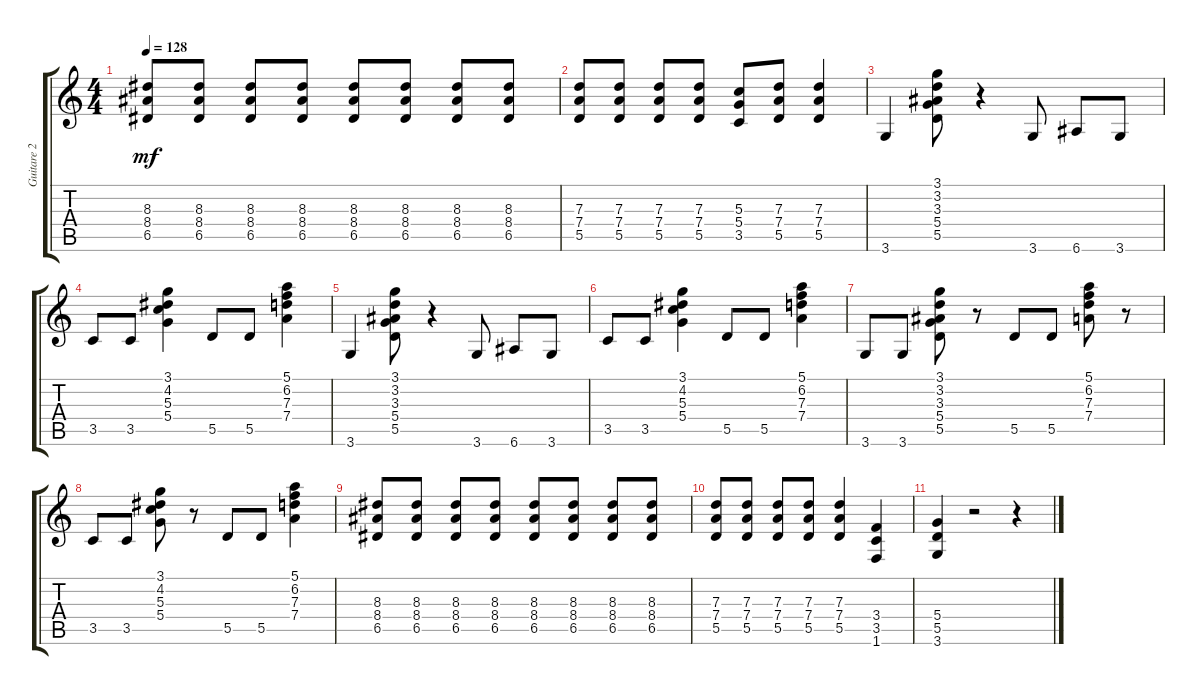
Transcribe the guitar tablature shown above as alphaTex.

\track ("Guitare 2" "Guitare 2") {instrument electricguitarmuted}
\staff {score tabs}
\tuning (E4 B3 G3 D3 A2 E2) {hide}
\ts (4 4)
\tempo 128
\clef g2
\ks c
(8.3 8.4 6.5).8{dy mf} (8.3 8.4 6.5).8 (8.3 8.4 6.5).8 (8.3 8.4 6.5).8 (8.3 8.4 6.5).8 (8.3 8.4 6.5).8 (8.3 8.4 6.5).8 (8.3 8.4 6.5).8 |
(7.3 7.4 5.5).8 (7.3 7.4 5.5).8 (7.3 7.4 5.5).8 (7.3 7.4 5.5).8 (5.3 5.4 3.5).8 (7.3 7.4 5.5).8 (7.3 7.4 5.5).4 |
3.6.4 (3.1 3.2 3.3 5.4 5.5).8 r.4 3.6.8 6.6.8 3.6.8 |
3.5.8 3.5.8 (3.1 4.2 5.3 5.4).4 5.5.8 5.5.8 (5.1 6.2 7.3 7.4).4 |
3.6.4 (3.1 3.2 3.3 5.4 5.5).8 r.4 3.6.8 6.6.8 3.6.8 |
3.5.8 3.5.8 (3.1 4.2 5.3 5.4).4 5.5.8 5.5.8 (5.1 6.2 7.3 7.4).4 |
3.6.8 3.6.8 (3.1 3.2 3.3 5.4 5.5).8 r.8 5.5.8 5.5.8 (5.1 6.2 7.3 7.4).8 r.8 |
3.5.8 3.5.8 (3.1 4.2 5.3 5.4).8 r.8 5.5.8 5.5.8 (5.1 6.2 7.3 7.4).4 |
(8.3 8.4 6.5).8 (8.3 8.4 6.5).8 (8.3 8.4 6.5).8 (8.3 8.4 6.5).8 (8.3 8.4 6.5).8 (8.3 8.4 6.5).8 (8.3 8.4 6.5).8 (8.3 8.4 6.5).8 |
(7.3 7.4 5.5).8 (7.3 7.4 5.5).8 (7.3 7.4 5.5).8 (7.3 7.4 5.5).8 (7.3 7.4 5.5).4 (3.4 3.5 1.6).4 |
(5.4 5.5 3.6).4 r.2 r.4
